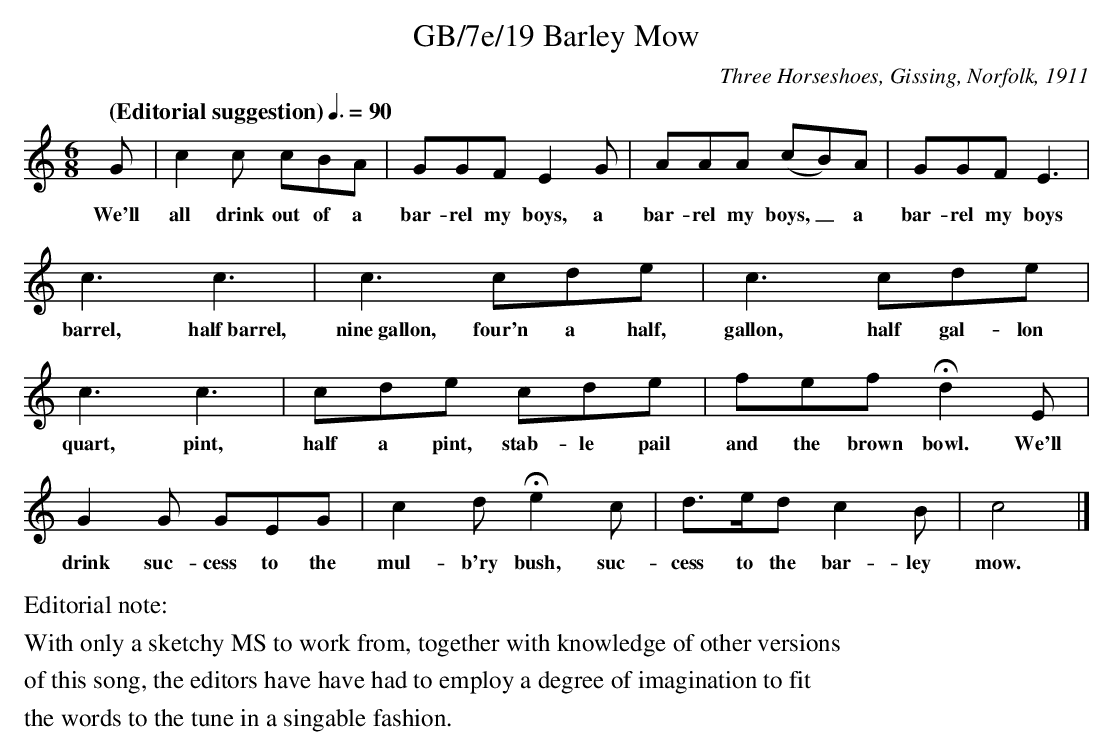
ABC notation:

X:1
T:GB/7e/19 Barley Mow
C:Three Horseshoes, Gissing, Norfolk, 1911
L:1/8
M:6/8
Q:"(Editorial suggestion)" 3/8=90
K:C
G | c2 c cBA | GGF E2 G | AAA (cB)A | GGF E3 |
w: We'll all drink out of a bar-rel my boys, a bar-rel my boys,_ a bar-rel my boys
c3 c3 | c3 cde | c3 cde |
w:barrel, half~barrel, nine~gallon, four'n a half, gallon, half gal-lon
c3 c3 | cde cde | fef Hd2 E |
w:quart, pint, half a pint, stab-le pail and the brown bowl. We'll
G2 G GEG | c2 d He2 c | d>ed c2 B | c4 |]
w:drink suc-cess to the mul-b'ry bush, suc-cess to the bar-ley mow.|
